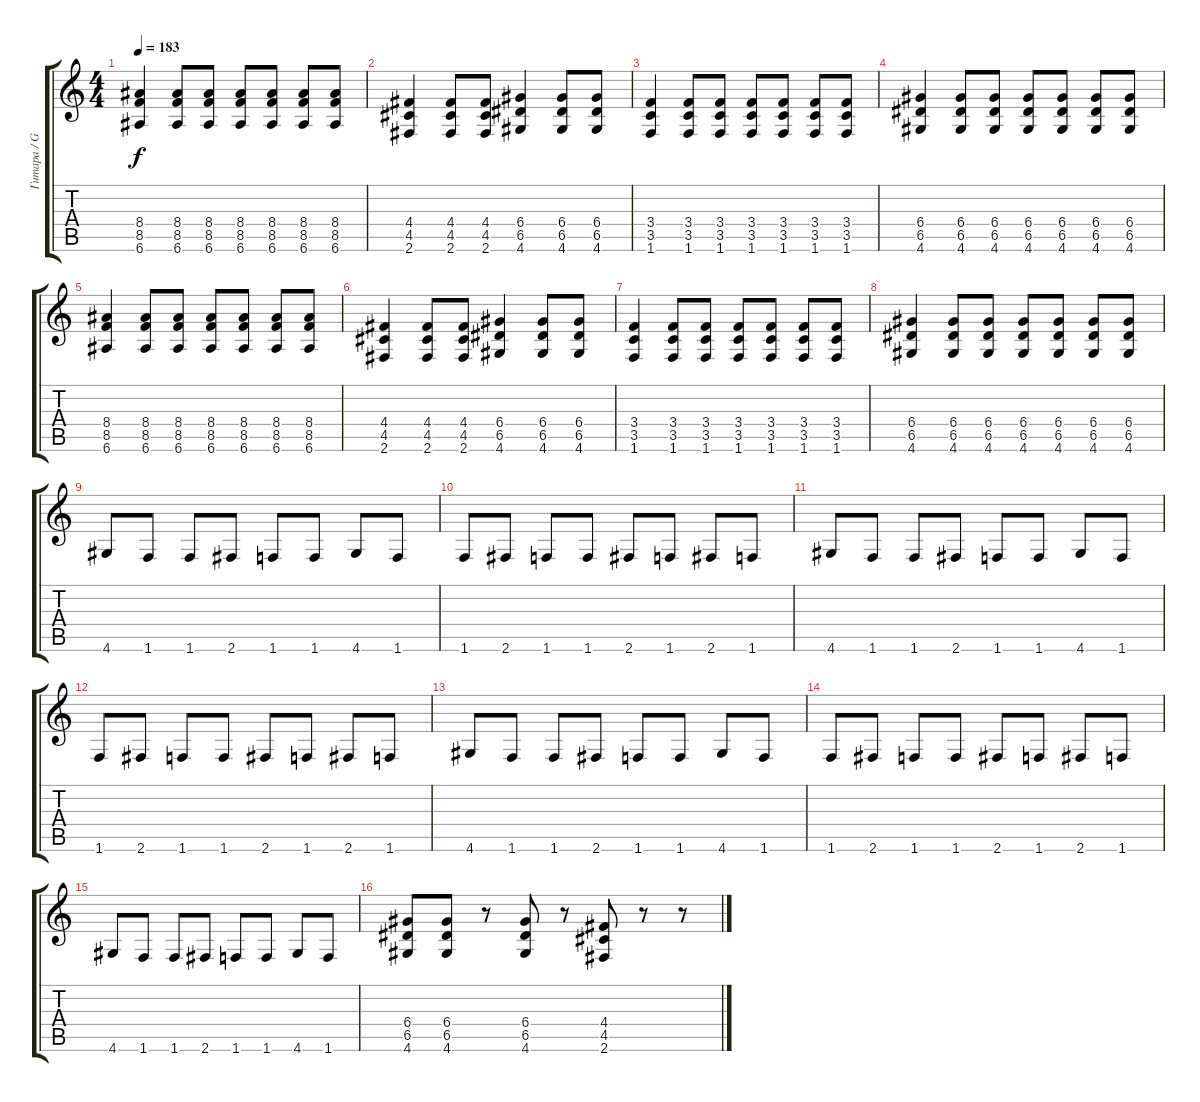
\track ("Гитара / Guitar" "Гитара / G") {instrument distortionguitar}
\staff {score tabs}
\tuning (E4 B3 G3 D3 A2 E2) {hide}
\ts (4 4)
\tempo 183
\clef g2
\ks c
(8.4 8.5 6.6).4{dy f} (8.4 8.5 6.6).8 (8.4 8.5 6.6).8 (8.4 8.5 6.6).8 (8.4 8.5 6.6).8 (8.4 8.5 6.6).8 (8.4 8.5 6.6).8 |
(4.4 4.5 2.6).4 (4.4 4.5 2.6).8 (4.4 4.5 2.6).8 (6.4 6.5 4.6).4 (6.4 6.5 4.6).8 (6.4 6.5 4.6).8 |
(3.4 3.5 1.6).4 (3.4 3.5 1.6).8 (3.4 3.5 1.6).8 (3.4 3.5 1.6).8 (3.4 3.5 1.6).8 (3.4 3.5 1.6).8 (3.4 3.5 1.6).8 |
(6.4 6.5 4.6).4 (6.4 6.5 4.6).8 (6.4 6.5 4.6).8 (6.4 6.5 4.6).8 (6.4 6.5 4.6).8 (6.4 6.5 4.6).8 (6.4 6.5 4.6).8 |
(8.4 8.5 6.6).4 (8.4 8.5 6.6).8 (8.4 8.5 6.6).8 (8.4 8.5 6.6).8 (8.4 8.5 6.6).8 (8.4 8.5 6.6).8 (8.4 8.5 6.6).8 |
(4.4 4.5 2.6).4 (4.4 4.5 2.6).8 (4.4 4.5 2.6).8 (6.4 6.5 4.6).4 (6.4 6.5 4.6).8 (6.4 6.5 4.6).8 |
(3.4 3.5 1.6).4 (3.4 3.5 1.6).8 (3.4 3.5 1.6).8 (3.4 3.5 1.6).8 (3.4 3.5 1.6).8 (3.4 3.5 1.6).8 (3.4 3.5 1.6).8 |
(6.4 6.5 4.6).4 (6.4 6.5 4.6).8 (6.4 6.5 4.6).8 (6.4 6.5 4.6).8 (6.4 6.5 4.6).8 (6.4 6.5 4.6).8 (6.4 6.5 4.6).8 |
4.6.8 1.6.8 1.6.8 2.6.8 1.6.8 1.6.8 4.6.8 1.6.8 |
1.6.8 2.6.8 1.6.8 1.6.8 2.6.8 1.6.8 2.6.8 1.6.8 |
4.6.8 1.6.8 1.6.8 2.6.8 1.6.8 1.6.8 4.6.8 1.6.8 |
1.6.8 2.6.8 1.6.8 1.6.8 2.6.8 1.6.8 2.6.8 1.6.8 |
4.6.8 1.6.8 1.6.8 2.6.8 1.6.8 1.6.8 4.6.8 1.6.8 |
1.6.8 2.6.8 1.6.8 1.6.8 2.6.8 1.6.8 2.6.8 1.6.8 |
4.6.8 1.6.8 1.6.8 2.6.8 1.6.8 1.6.8 4.6.8 1.6.8 |
(6.4 6.5 4.6).8 (6.4 6.5 4.6).8 r.8 (6.4 6.5 4.6).8 r.8 (4.4 4.5 2.6).8 r.8 r.8
